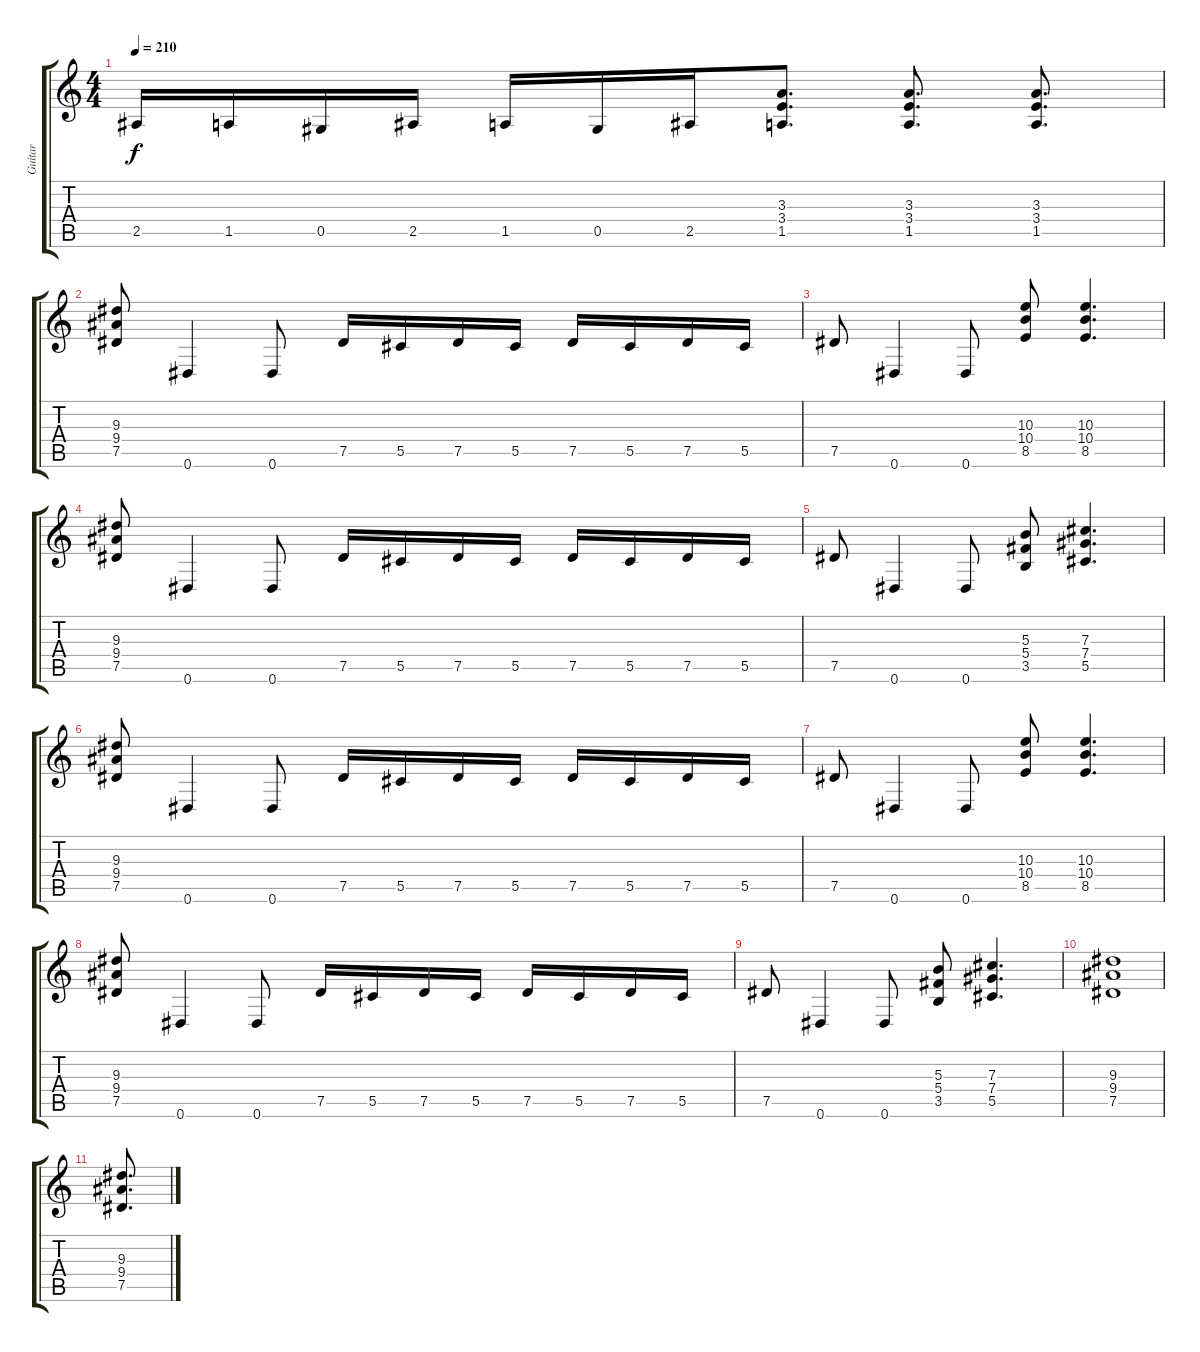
\track ("Guitar" "Guitar") {instrument distortionguitar}
\staff {score tabs}
\tuning (Eb4 Bb3 Gb3 Db3 Ab2 Eb2) {hide}
\ts (4 4)
\tempo 210
\clef g2
\ks c
2.5.16{dy f} 1.5.16 0.5.16 2.5.16 1.5.16 0.5.16 2.5.16 (3.3 3.4 1.5).8{d} (3.3 3.4 1.5).8{d} (3.3 3.4 1.5).8{d} |
(9.3 9.4 7.5).8 0.6.4 0.6.8 7.5.16 5.5.16 7.5.16 5.5.16 7.5.16 5.5.16 7.5.16 5.5.16 |
7.5.8 0.6.4 0.6.8 (10.3 10.4 8.5).8 (10.3 10.4 8.5).4{d} |
(9.3 9.4 7.5).8 0.6.4 0.6.8 7.5.16 5.5.16 7.5.16 5.5.16 7.5.16 5.5.16 7.5.16 5.5.16 |
7.5.8 0.6.4 0.6.8 (5.3 5.4 3.5).8 (7.3 7.4 5.5).4{d} |
(9.3 9.4 7.5).8 0.6.4 0.6.8 7.5.16 5.5.16 7.5.16 5.5.16 7.5.16 5.5.16 7.5.16 5.5.16 |
7.5.8 0.6.4 0.6.8 (10.3 10.4 8.5).8 (10.3 10.4 8.5).4{d} |
(9.3 9.4 7.5).8 0.6.4 0.6.8 7.5.16 5.5.16 7.5.16 5.5.16 7.5.16 5.5.16 7.5.16 5.5.16 |
7.5.8 0.6.4 0.6.8 (5.3 5.4 3.5).8 (7.3 7.4 5.5).4{d} |
(9.3 9.4 7.5).1 |
(9.3 9.4 7.5).8{d}
